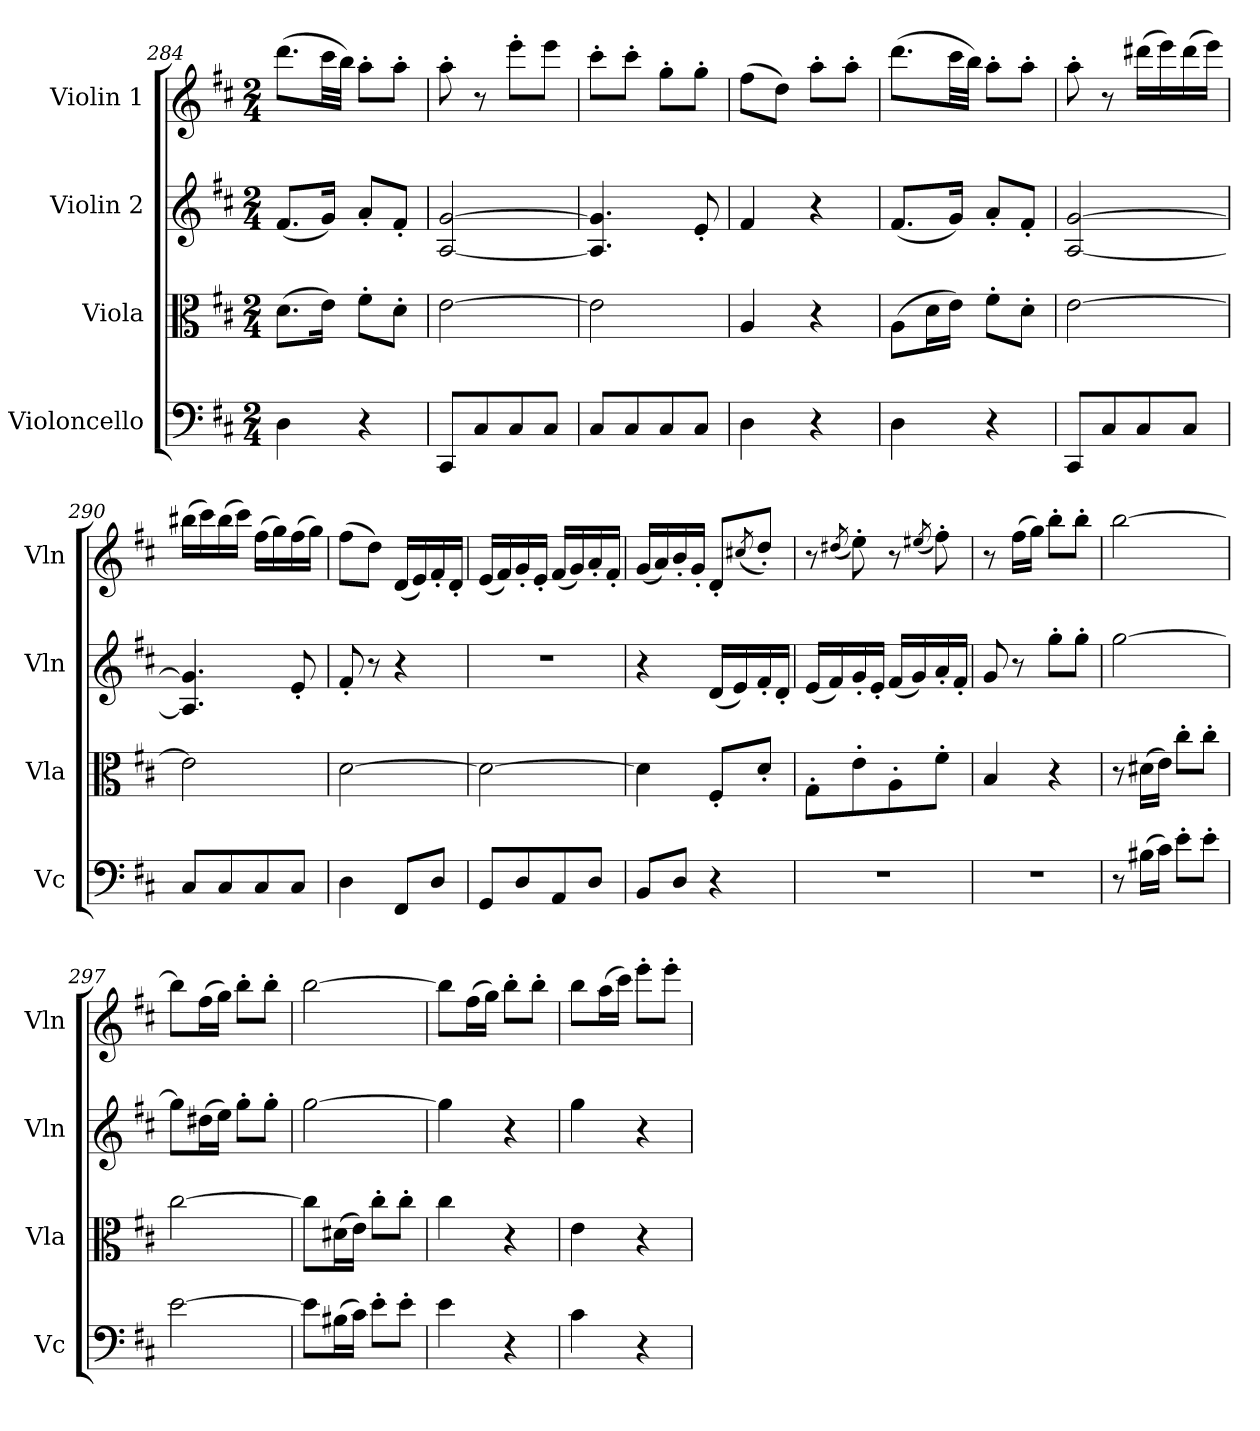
**kern	**kern	**kern	**kern
*part4	*part3	*part2	*part1
*staff4	*staff3	*staff2	*staff1
*I"Violoncello	*I"Viola	*I"Violin 2	*I"Violin 1
*I'Vc	*I'Vla	*I'Vln	*I'Vln
*clefF4	*clefC3	*clefG2	*clefG2
*k[f#c#]	*k[f#c#]	*k[f#c#]	*k[f#c#]
*M2/4	*M2/4	*M2/4	*M2/4
=284	=284	=284	=284
4D\	(>8.d\L	(<8.f#/L	(>8.ddd\L
.	16e\Jk)	16g/Jk)	32ccc#\LL
.	.	.	32bb\JJJ)
4r	8f#'\L	8a'/L	8aa'\L
.	8d'\J	8f#'/J	8aa'\J
=285	=285	=285	=285
8CC#/L	[2e\	[2A/ [2g/	8aa'\
8C#/	.	.	8r
8C#/	.	.	8eee'\L
8C#/J	.	.	8eee\J
=286	=286	=286	=286
8C#/L	2e\]	4.A/] 4.g/]	8ccc#'\L
8C#/	.	.	8ccc#'\J
8C#/	.	.	8gg'\L
8C#/J	.	8e'/	8gg'\J
=287	=287	=287	=287
4D\	4A/	4f#/	(>8ff#\L
.	.	.	8dd\J)
4r	4r	4r	8aa'\L
.	.	.	8aa'\J
=288	=288	=288	=288
4D\	(>8A\L	(<8.f#/L	(>8.ddd\L
.	16d\L	.	.
.	16e\JJ)	16g/Jk)	32ccc#\LL
.	.	.	32bb\JJJ)
4r	8f#'\L	8a'/L	8aa'\L
.	8d'\J	8f#'/J	8aa'\J
=289	=289	=289	=289
8CC#/L	[2e\	[2A/ [2g/	8aa'\
8C#/	.	.	8r
8C#/	.	.	(>16ddd#X\LL
.	.	.	16eee\)
8C#/J	.	.	(>16ddd#\
.	.	.	16eee\JJ)
!!LO:PB:g=z
=290	=290	=290	=290
8C#/L	2e\]	4.A/] 4.g/]	(>16bb#X\LL
.	.	.	16ccc#\)
8C#/	.	.	(>16bb#\
.	.	.	16ccc#\JJ)
8C#/	.	.	(>16ff#\LL
.	.	.	16gg\)
8C#/J	.	8e'/	(>16ff#\
.	.	.	16gg\JJ)
=291	=291	=291	=291
4D\	[2d\	8f#'/	(>8ff#\L
.	.	8r	8dd\J)
8FF#/L	.	4r	(<16d/LL
.	.	.	16e/)
8D/J	.	.	16f#'/
.	.	.	16d'/JJ
=292	=292	=292	=292
8GG/L	2d\_	2r	(<16e/LL
.	.	.	16f#/)
8D/	.	.	16g'/
.	.	.	16e'/JJ
8AA/	.	.	(<16f#/LL
.	.	.	16g/)
8D/J	.	.	16a'/
.	.	.	16f#'/JJ
=293	=293	=293	=293
8BB/L	4d\]	4r	(<16g/LL
.	.	.	16a/)
8D/J	.	.	16b'/
.	.	.	16g'/JJ
4r	8F#'/L	(<16d/LL	8d'/L
.	.	16e/)	.
.	.	.	(<8qcc#X/
.	8d'/J	16f#'/	8dd'/J)
.	.	16d'/JJ	.
=294	=294	=294	=294
2r	8G'\L	(<16e/LL	8r
.	.	16f#/)	.
.	.	.	(<8qdd#X/
.	8e'\	16g'/	8ee'\)
.	.	16e'/JJ	.
.	8A'\	(<16f#/LL	8r
.	.	16g/)	.
.	.	.	(<8qee#X/
.	8f#'\J	16a'/	8ff#'\)
.	.	16f#'/JJ	.
=295	=295	=295	=295
2r	4B/	8g/	8r
.	.	8r	(>16ff#\LL
.	.	.	16gg\JJ)
.	4r	8gg'\L	8bb'\L
.	.	8gg'\J	8bb'\J
!!LO:LB:g=z
=296	=296	=296	=296
8r	8r	[2gg\	[2bb\
(>16B#X\LL	(>16d#X\LL	.	.
16c#\JJ)	16e\JJ)	.	.
8e'\L	8cc#'\L	.	.
8e'\J	8cc#'\J	.	.
=297	=297	=297	=297
[2e\	[2cc#\	8gg\L]	8bb\L]
.	.	(>16dd#X\L	(>16ff#\L
.	.	16ee\JJ)	16gg\JJ)
.	.	8gg'\L	8bb'\L
.	.	8gg'\J	8bb'\J
=298	=298	=298	=298
8e\L]	8cc#\L]	[2gg\	[2bb\
(>16B#X\L	(>16d#X\L	.	.
16c#\JJ)	16e\JJ)	.	.
8e'\L	8cc#'\L	.	.
8e'\J	8cc#'\J	.	.
=299	=299	=299	=299
4e\	4cc#\	4gg\]	8bb\L]
.	.	.	(>16ff#\L
.	.	.	16gg\JJ)
4r	4r	4r	8bb'\L
.	.	.	8bb'\J
=300	=300	=300	=300
4c#\	4e\	4gg\	8bb\L
.	.	.	(>16aa\L
.	.	.	16ccc#\JJ)
4r	4r	4r	8eee'\L
.	.	.	8eee'\J
=	=	=	=
*-	*-	*-	*-
